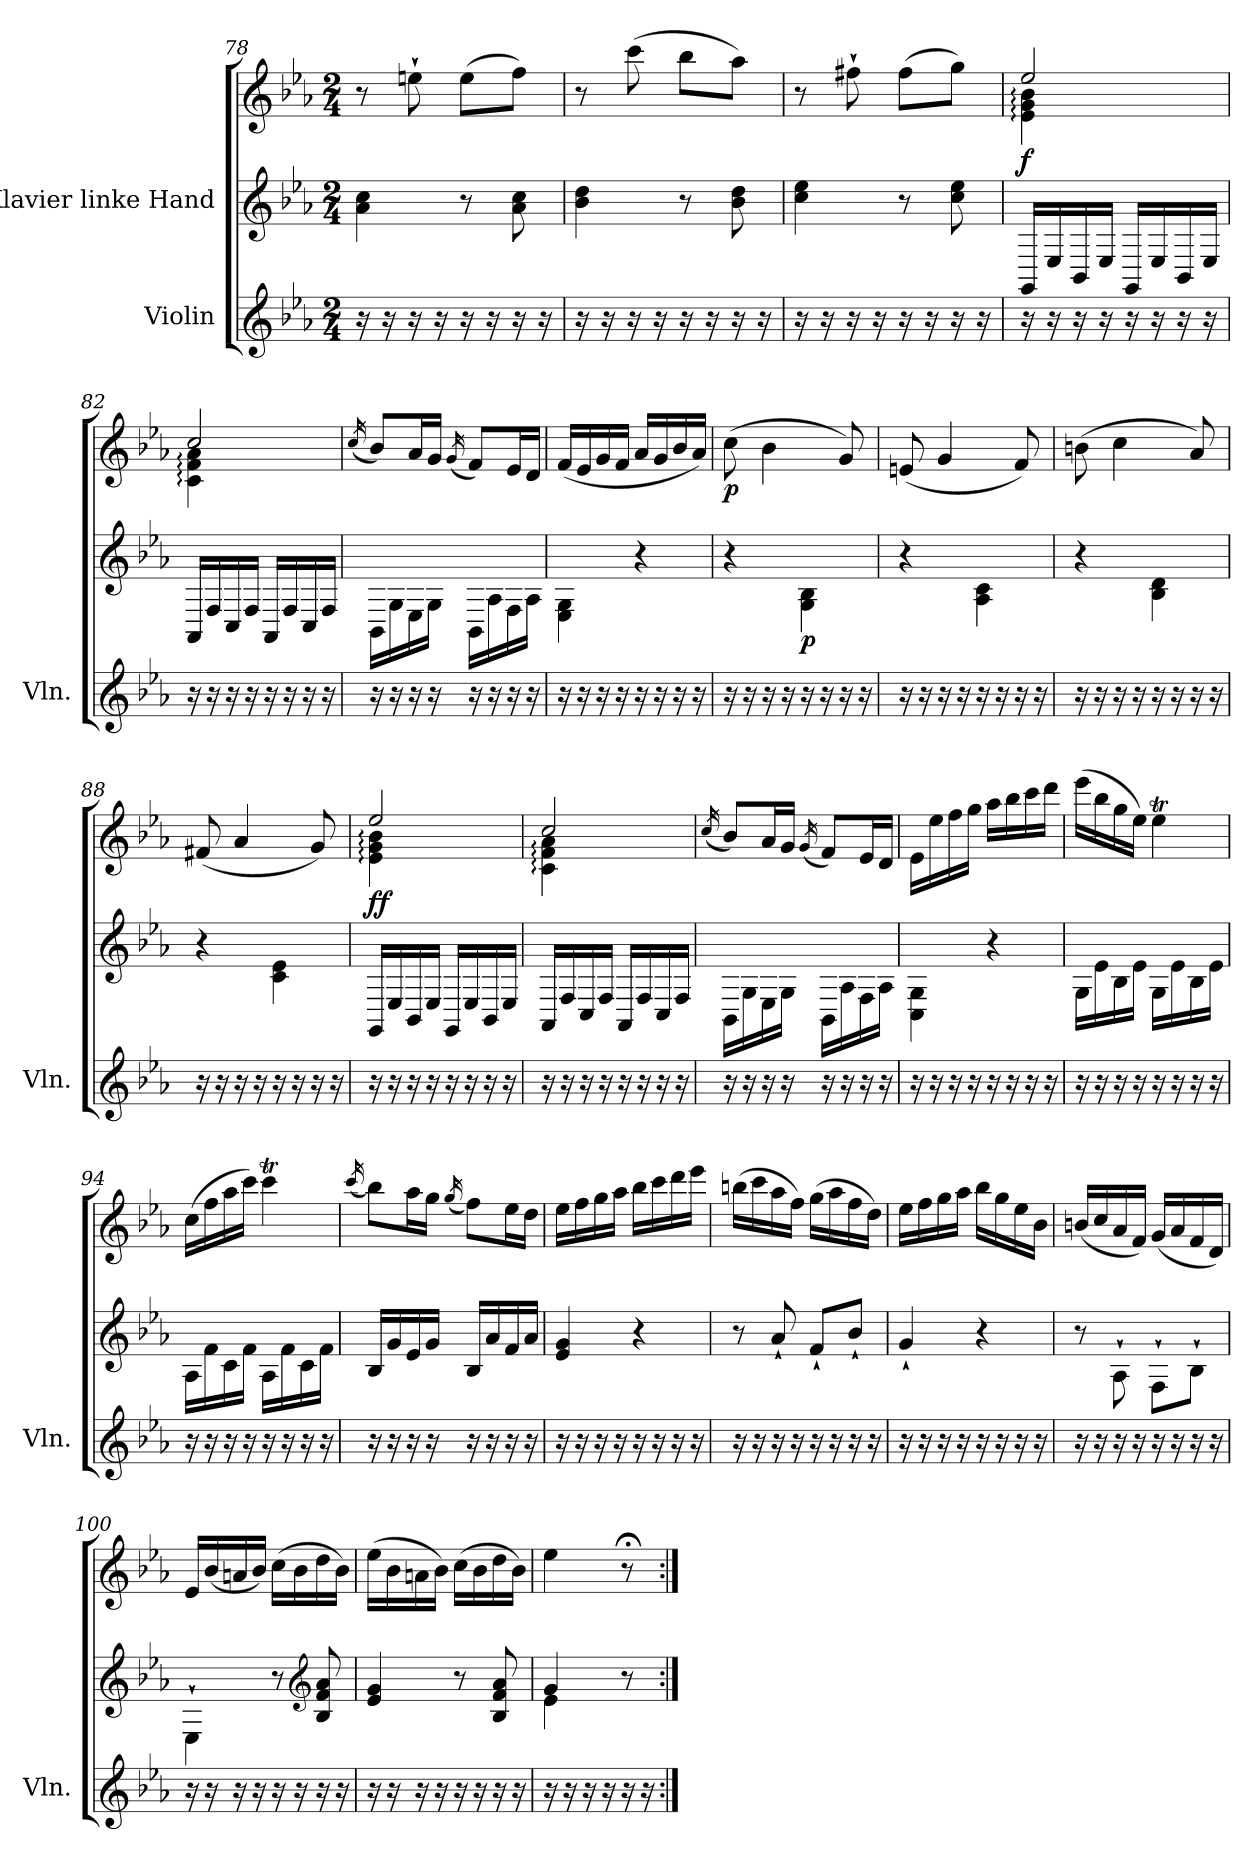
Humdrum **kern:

**kern	**kern	**kern	**dynam
*part2	*part1	*part1	*part1
*staff3	*staff2	*staff1	*staff1/2
*I"Violin	*I"Klavier linke Hand	*	*
*I'Vln.	*	*	*
*clefG2	*clefG2	*clefG2	*
*k[b-e-a-]	*k[b-e-a-]	*k[b-e-a-]	*
*M2/4	*M2/4	*M2/4	*
=78	=78	=78	=78
16r	4a-\ 4cc\	8r	.
16r	.	.	.
16r	.	8een`\	.
16r	.	.	.
16r	8r	(>8ee\L	.
16r	.	.	.
16r	8a-\ 8cc\	8ff\J)	.
16r	.	.	.
=79	=79	=79	=79
16r	4b-\ 4dd\	8r	.
16r	.	.	.
16r	.	(>8ccc\	.
16r	.	.	.
16r	8r	8bb-\L	.
16r	.	.	.
16r	8b-\ 8dd\	8aa-\J)	.
16r	.	.	.
!!LO:LB:g=z
=80	=80	=80	=80
16r	4cc\ 4ee-\	8r	.
16r	.	.	.
16r	.	8ff#X`\	.
16r	.	.	.
16r	8r	(>8ff#\L	.
16r	.	.	.
16r	8cc\ 8ee-\	8gg\J)	.
16r	.	.	.
=81	=81	=81	=81
*	*	*^	*
!	!	!	!	!LO:DY:b
16r	16GG/LL	2ee-/	4e-\: 4g\: 4b-\:	f
16r	16E-/	.	.	.
16r	16BB-/	.	.	.
16r	16E-/JJ	.	.	.
16r	16GG/LL	.	4ryy	.
16r	16E-/	.	.	.
16r	16BB-/	.	.	.
16r	16E-/JJ	.	.	.
=82	=82	=82	=82	=82
16r	16AA-/LL	2cc/	4c\: 4f\: 4a-\:	.
16r	16F/	.	.	.
16r	16C/	.	.	.
16r	16F/JJ	.	.	.
16r	16AA-/LL	.	4ryy	.
16r	16F/	.	.	.
16r	16C/	.	.	.
16r	16F/JJ	.	.	.
*	*	*v	*v	*
=83	=83	=83	=83
.	.	(<16qcc/	.
16r	16BB-\LL	8b-/L)	.
16r	16G\	.	.
16r	16E-\	16a-/L	.
16r	16G\JJ	16g/JJ	.
.	.	(<16qg/	.
16r	16BB-\LL	8f/L)	.
16r	16A-\	.	.
16r	16F\	16e-/L	.
16r	16A-\JJ	16d/JJ	.
=84	=84	=84	=84
16r	4E-\ 4G\	(<16f/LL	.
16r	.	16e-/	.
16r	.	16g/	.
16r	.	16f/JJ	.
16r	4r	16a-/LL	.
16r	.	16g/	.
16r	.	16b-/	.
16r	.	16a-/JJ)	.
!!LO:PB:g=z
=85	=85	=85	=85
*	*^	*	*
!	!	!	!	!LO:DY:b
16r	4r	4ryy	(>8cc\	p
16r	.	.	.	.
16r	.	.	4b-\	.
16r	.	.	.	.
!	!	!	!	!LO:DY:b=2
16r	4G\ 4B-\	4ryy	.	p
16r	.	.	.	.
16r	.	.	8g/)	.
16r	.	.	.	.
=86	=86	=86	=86	=86
16r	4r	4ryy	(<8en/	.
16r	.	.	.	.
16r	.	.	4g/	.
16r	.	.	.	.
16r	4A-\ 4c\	4ryy	.	.
16r	.	.	.	.
16r	.	.	8f/)	.
16r	.	.	.	.
=87	=87	=87	=87	=87
16r	4r	4ryy	(>8bn\	.
16r	.	.	.	.
16r	.	.	4cc\	.
16r	.	.	.	.
16r	4B-\ 4d\	4ryy	.	.
16r	.	.	.	.
16r	.	.	8a-/)	.
16r	.	.	.	.
*	*v	*v	*	*
=88	=88	=88	=88
16r	4r	(<8f#X/	.
16r	.	.	.
16r	.	4a-/	.
16r	.	.	.
16r	4c\ 4e-\	.	.
16r	.	.	.
16r	.	8g/)	.
16r	.	.	.
=89	=89	=89	=89
*	*	*^	*
!	!	!	!	!LO:DY:b
!	!	!	!	!LO:DY:n=1:b
16r	16GG/LL	2ee-/	4e-\: 4g\: 4b-\:	f f
16r	16E-/	.	.	.
16r	16BB-/	.	.	.
16r	16E-/JJ	.	.	.
16r	16GG/LL	.	4ryy	.
16r	16E-/	.	.	.
16r	16BB-/	.	.	.
16r	16E-/JJ	.	.	.
=90	=90	=90	=90	=90
16r	16AA-/LL	2cc/	4c\: 4f\: 4a-\:	.
16r	16F/	.	.	.
16r	16C/	.	.	.
16r	16F/JJ	.	.	.
16r	16AA-/LL	.	4ryy	.
16r	16F/	.	.	.
16r	16C/	.	.	.
16r	16F/JJ	.	.	.
*	*	*v	*v	*
!!LO:LB:g=z
=91	=91	=91	=91
.	.	(<16qcc/	.
16r	16BB-\LL	8b-/L)	.
16r	16G\	.	.
16r	16E-\	16a-/L	.
16r	16G\JJ	16g/JJ	.
.	.	(<16qg/	.
16r	16BB-\LL	8f/L)	.
16r	16A-\	.	.
16r	16F\	16e-/L	.
16r	16A-\JJ	16d/JJ	.
=92	=92	=92	=92
16r	4C\ 4G\	16e-\LL	.
16r	.	16ee-\	.
16r	.	16ff\	.
16r	.	16gg\JJ	.
16r	4r	16aa-\LL	.
16r	.	16bb-\	.
16r	.	16ccc\	.
16r	.	16ddd\JJ	.
=93	=93	=93	=93
16r	16G\LL	(>16eee-\LL	.
16r	16e-\	16bb-\	.
16r	16B-\	16gg\	.
16r	16e-\JJ	16ee-\JJ)	.
16r	16G\LL	4ee-T\	.
16r	16e-\	.	.
16r	16B-\	.	.
16r	16e-\JJ	.	.
=94	=94	=94	=94
16r	16A-\LL	(>16cc\LL	.
16r	16f\	16ff\	.
16r	16c\	16aa-\	.
16r	16f\JJ	16ccc\JJ)	.
16r	16A-\LL	4cccT\	.
16r	16f\	.	.
16r	16c\	.	.
16r	16f\JJ	.	.
=95	=95	=95	=95
.	.	(<16qccc/	.
16r	16B-/LL	8bb-\L)	.
16r	16g/	.	.
16r	16e-/	16aa-\L	.
16r	16g/JJ	16gg\JJ	.
.	.	(<16qgg/	.
16r	16B-/LL	8ff\L)	.
16r	16a-/	.	.
16r	16f/	16ee-\L	.
16r	16a-/JJ	16dd\JJ	.
!!LO:LB:g=z
=96	=96	=96	=96
16r	4e-/ 4g/	16ee-\LL	.
16r	.	16ff\	.
16r	.	16gg\	.
16r	.	16aa-\JJ	.
16r	4r	16bb-\LL	.
16r	.	16ccc\	.
16r	.	16ddd\	.
16r	.	16eee-\JJ	.
=97	=97	=97	=97
16r	8r	(>16bbn\LL	.
16r	.	16ccc\	.
16r	8a-`/	16aa-\	.
16r	.	16ff\JJ)	.
16r	8f`/L	(>16gg\LL	.
16r	.	16aa-\	.
16r	8b-`/J	16ff\	.
16r	.	16dd\JJ)	.
=98	=98	=98	=98
16r	4g`/	16ee-\LL	.
16r	.	16ff\	.
16r	.	16gg\	.
16r	.	16aa-\JJ	.
16r	4r	16bb-\LL	.
16r	.	16gg\	.
16r	.	16ee-\	.
16r	.	16b-\JJ	.
=99	=99	=99	=99
16r	8r	(<16bn/LL	.
16r	.	16cc/	.
16r	8A-`\	16a-/	.
16r	.	16f/JJ)	.
16r	8F`\L	(<16g/LL	.
16r	.	16a-/	.
16r	8B-`\J	16f/	.
16r	.	16d/JJ)	.
=100	=100	=100	=100
16r	4E-`\	16e-/LL	.
16r	.	(<16b-/	.
16r	.	16an/	.
16r	.	16b-/JJ)	.
16r	8r	(>16cc\LL	.
16r	.	16b-\	.
*	*clefG2	*	*
16r	8B-/ 8f/ 8a-/	16dd\	.
16r	.	16b-\JJ)	.
!!LO:LB:g=z
=101	=101	=101	=101
16r	4e-/ 4g/	(>16ee-\LL	.
16r	.	16b-\	.
16r	.	16an\	.
16r	.	16b-\JJ)	.
16r	8r	(>16cc\LL	.
16r	.	16b-\	.
16r	8B-/ 8f/ 8a-/	16dd\	.
16r	.	16b-\JJ)	.
=102	=102	=102	=102
*	*^	*	*
16r	4g/	4e-\	4ee-\	.
16r	.	.	.	.
16r	.	.	.	.
16r	.	.	.	.
16r	8r	8r;yy	8r;<	.
16r	.	.	.	.
*	*v	*v	*	*
=:|!	=:|!	=:|!	=:|!
*-	*-	*-	*-
